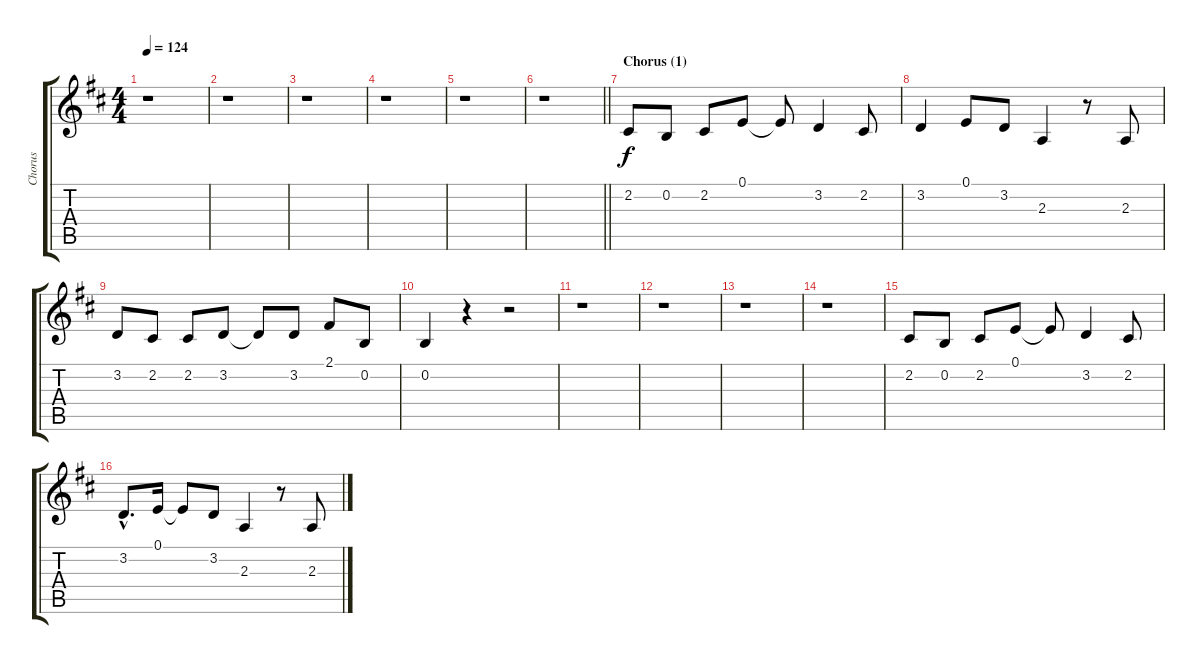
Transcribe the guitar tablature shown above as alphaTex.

\track ("Chorus" "Chorus") {instrument sopranosax}
\staff {score tabs}
\tuning (E4 B3 G3 D3 A2 E2) {hide}
\ts (4 4)
\tempo 124
\clef g2
\ks d
r.1{dy f} |
r.1 |
r.1 |
r.1 |
r.1 |
\barLineRight lightlight
r.1 |
\section ("" "Chorus (1)")
2.2.8 0.2.8 2.2.8 0.1.8 0.1{t}.8 3.2.4 2.2.8 |
3.2.4 0.1.8 3.2.8 2.3.4 r.8 2.3.8 |
3.2.8 2.2.8 2.2.8 3.2.8 3.2{t}.8 3.2.8 2.1.8 0.2.8 |
0.2.4 r.4 r.2 |
r.1 |
r.1 |
r.1 |
r.1 |
2.2.8 0.2.8 2.2.8 0.1.8 0.1{t}.8 3.2.4 2.2.8 |
3.2{hac}.8{d} 0.1.16 0.1{t}.8 3.2.8 2.3.4 r.8 2.3.8
